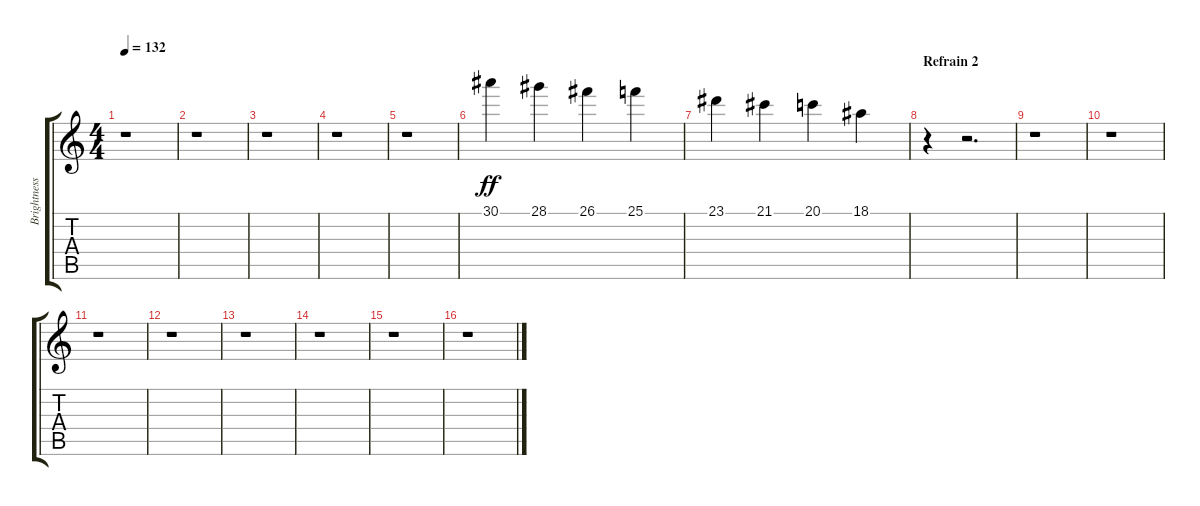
\track ("Brightness" "Brightness") {instrument fx5brightness}
\staff {score tabs}
\tuning (E4 B3 G3 D3 A2 E2) {hide}
\ts (4 4)
\tempo 132
\clef g2
\ks c
r.1{dy ff} |
r.1 |
r.1 |
r.1 |
r.1 |
30.1.4 28.1.4 26.1.4 25.1.4 |
23.1.4 21.1.4 20.1.4 18.1.4 |
\section ("" "Refrain 2")
r.4 r.2{d} |
r.1 |
r.1 |
r.1 |
r.1 |
r.1 |
r.1 |
r.1 |
r.1
